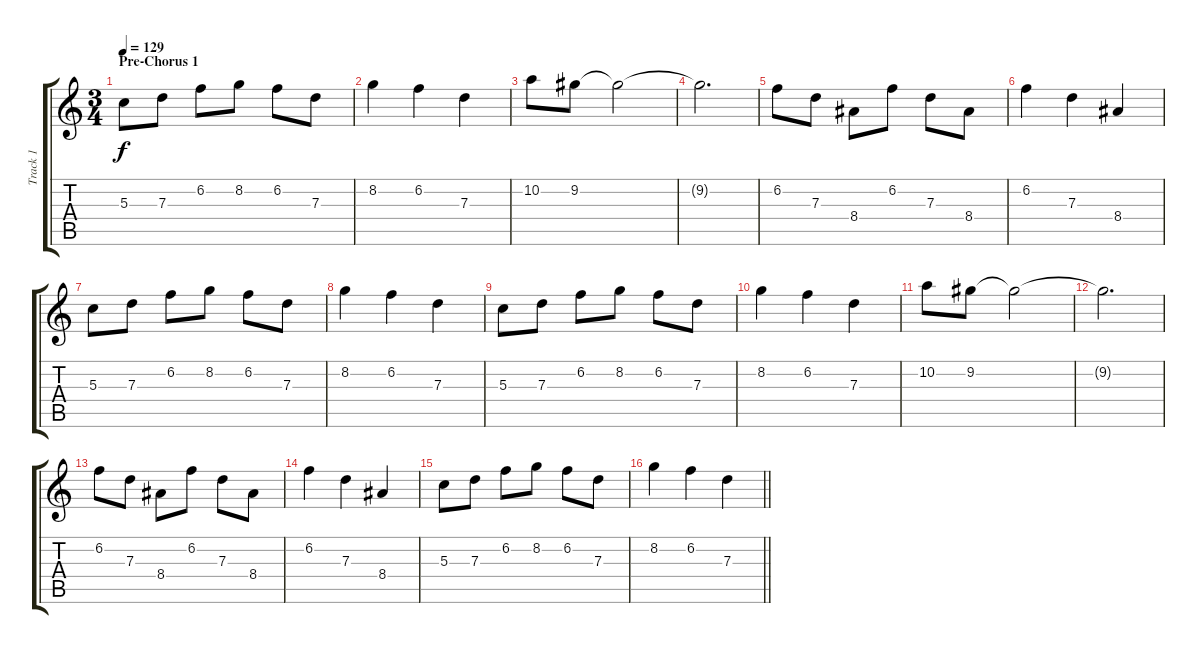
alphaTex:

\track ("Track 1" "Track 1") {instrument electricguitarjazz}
\staff {score tabs}
\tuning (E4 B3 G3 D3 A2 E2) {hide}
\ts (3 4)
\section ("" "Pre-Chorus 1")
\tempo 129
\clef g2
\ks c
5.3.8{dy f} 7.3.8 6.2.8 8.2.8 6.2.8 7.3.8 |
8.2.4 6.2.4 7.3.4 |
10.2.8 9.2.8 9.2{t}.2 |
9.2{t}.2{d} |
6.2.8 7.3.8 8.4.8 6.2.8 7.3.8 8.4.8 |
6.2.4 7.3.4 8.4.4 |
5.3.8 7.3.8 6.2.8 8.2.8 6.2.8 7.3.8 |
8.2.4 6.2.4 7.3.4 |
5.3.8 7.3.8 6.2.8 8.2.8 6.2.8 7.3.8 |
8.2.4 6.2.4 7.3.4 |
10.2.8 9.2.8 9.2{t}.2 |
9.2{t}.2{d} |
6.2.8 7.3.8 8.4.8 6.2.8 7.3.8 8.4.8 |
6.2.4 7.3.4 8.4.4 |
5.3.8 7.3.8 6.2.8 8.2.8 6.2.8 7.3.8 |
\barLineRight lightlight
8.2.4 6.2.4 7.3.4
